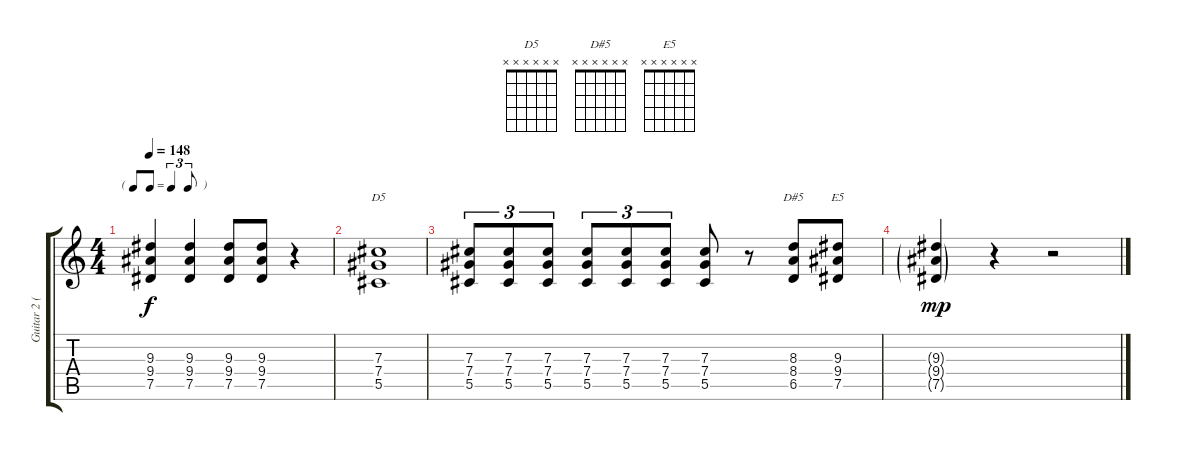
\track ("Guitar 2 (Izzy)" "Guitar 2 (") {instrument overdrivenguitar}
\staff {score tabs}
\tuning (Eb4 Bb3 Gb3 Db3 Ab2 Eb2) {hide}
\chord ("D5" x x x x x x)
\chord ("D#5" x x x x x x)
\chord ("E5" x x x x x x)
\ts (4 4)
\tf triplet8th
\tempo 148
\clef g2
\ks c
(9.3{t} 9.4{t} 7.5{t}).4{dy f} (9.3 9.4 7.5).4 (9.3 9.4 7.5).8 (9.3 9.4 7.5).8 r.4 |
(7.3 7.4 5.5).1{ch "D5"} |
(7.3 7.4 5.5).8{tu (3 2)} (7.3 7.4 5.5).8{tu (3 2)} (7.3 7.4 5.5).8{tu (3 2)} (7.3 7.4 5.5).8{tu (3 2)} (7.3 7.4 5.5).8{tu (3 2)} (7.3 7.4 5.5).8{tu (3 2)} (7.3 7.4 5.5).8 r.8 (8.3 8.4 6.5).8{ch "D#5"} (9.3 9.4 7.5).8{ch "E5"} |
(9.3{g} 9.4{g} 7.5{g}).4{dy mp} r.4 r.2
